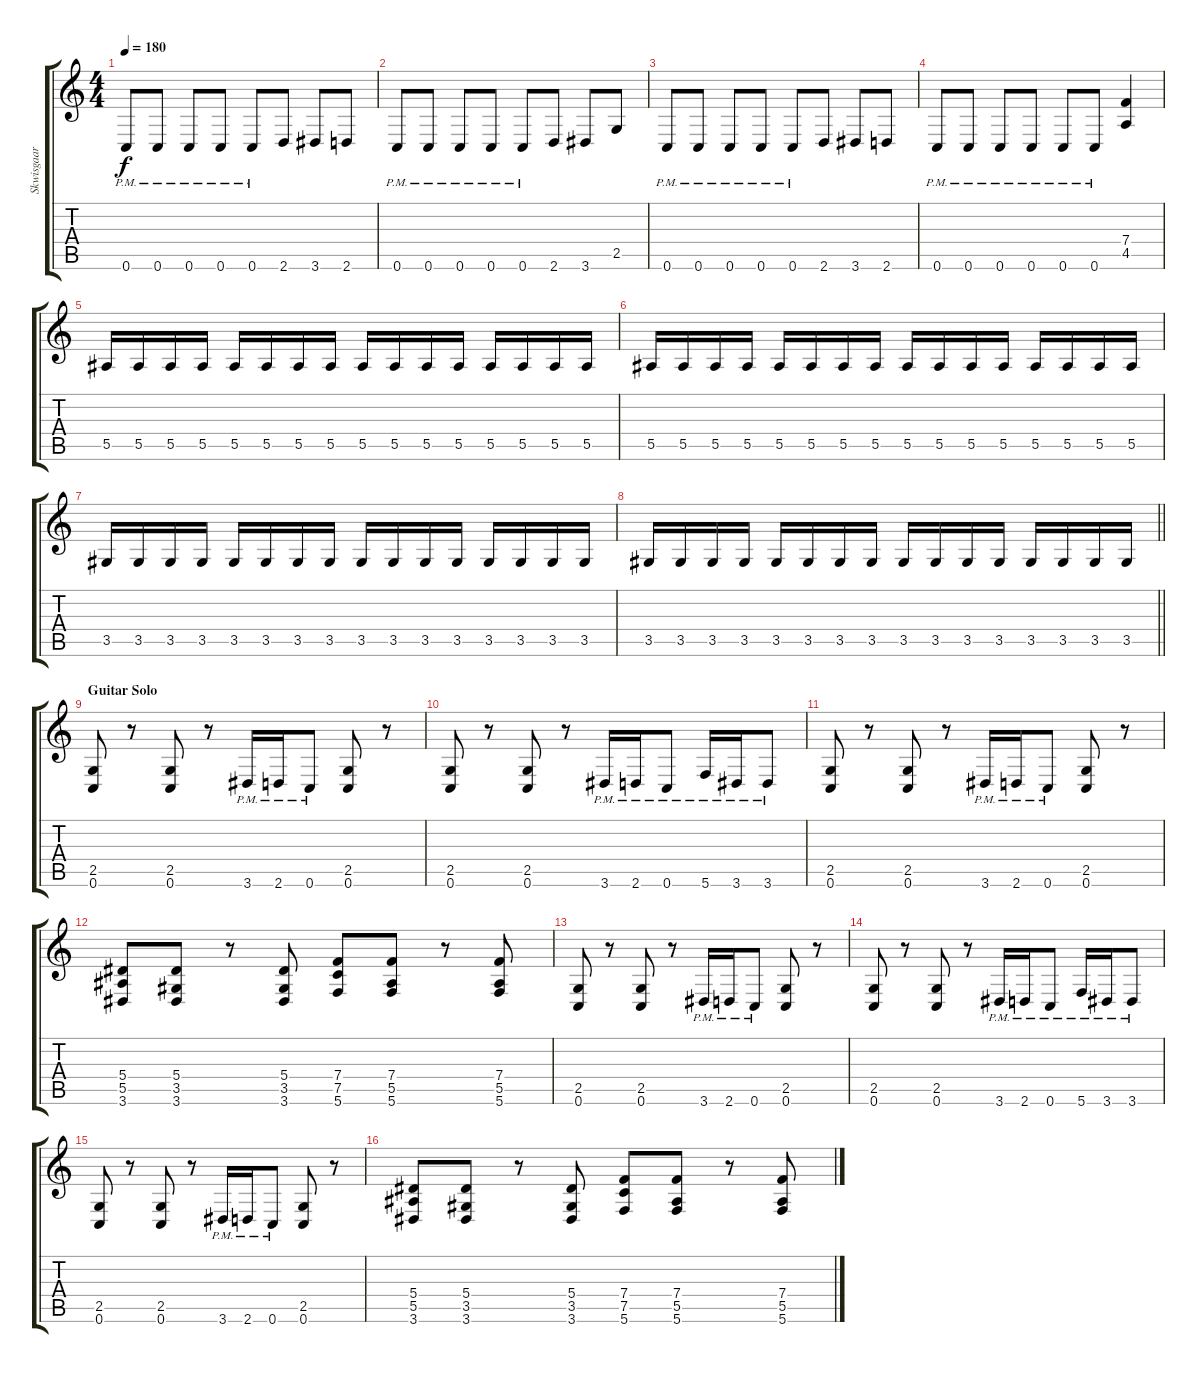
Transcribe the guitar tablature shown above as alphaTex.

\track ("Skwisgaar Skwigelf (Lead Guitar 1)" "Skwisgaar ") {instrument distortionguitar}
\staff {score tabs}
\tuning (C4 G3 Eb3 Bb2 F2 C2) {hide}
\ts (4 4)
\tempo 180
\clef g2
\ks c
0.6{pm}.8{dy f} 0.6{pm}.8 0.6{pm}.8 0.6{pm}.8 0.6{pm}.8 2.6.8 3.6.8 2.6.8 |
0.6{pm}.8 0.6{pm}.8 0.6{pm}.8 0.6{pm}.8 0.6{pm}.8 2.6.8 3.6.8 2.5.8 |
0.6{pm}.8 0.6{pm}.8 0.6{pm}.8 0.6{pm}.8 0.6{pm}.8 2.6.8 3.6.8 2.6.8 |
0.6{pm}.8 0.6{pm}.8 0.6{pm}.8 0.6{pm}.8 0.6{pm}.8 0.6{pm}.8 (7.4 4.5).4 |
5.5.16 5.5.16 5.5.16 5.5.16 5.5.16 5.5.16 5.5.16 5.5.16 5.5.16 5.5.16 5.5.16 5.5.16 5.5.16 5.5.16 5.5.16 5.5.16 |
5.5.16 5.5.16 5.5.16 5.5.16 5.5.16 5.5.16 5.5.16 5.5.16 5.5.16 5.5.16 5.5.16 5.5.16 5.5.16 5.5.16 5.5.16 5.5.16 |
3.5.16 3.5.16 3.5.16 3.5.16 3.5.16 3.5.16 3.5.16 3.5.16 3.5.16 3.5.16 3.5.16 3.5.16 3.5.16 3.5.16 3.5.16 3.5.16 |
\barLineRight lightlight
3.5.16 3.5.16 3.5.16 3.5.16 3.5.16 3.5.16 3.5.16 3.5.16 3.5.16 3.5.16 3.5.16 3.5.16 3.5.16 3.5.16 3.5.16 3.5.16 |
\section ("" "Guitar Solo")
(2.5 0.6).8 r.8 (2.5 0.6).8 r.8 3.6{pm}.16 2.6{pm}.16 0.6{pm}.8 (2.5 0.6).8 r.8 |
(2.5 0.6).8 r.8 (2.5 0.6).8 r.8 3.6{pm}.16 2.6{pm}.16 0.6{pm}.8 5.6{pm}.16 3.6{pm}.16 3.6{pm}.8 |
(2.5 0.6).8 r.8 (2.5 0.6).8 r.8 3.6{pm}.16 2.6{pm}.16 0.6{pm}.8 (2.5 0.6).8 r.8 |
(5.4 5.5 3.6).8 (5.4 3.5 3.6).8 r.8 (5.4 3.5 3.6).8 (7.4 7.5 5.6).8 (7.4 5.5 5.6).8 r.8 (7.4 5.5 5.6).8 |
(2.5 0.6).8 r.8 (2.5 0.6).8 r.8 3.6{pm}.16 2.6{pm}.16 0.6{pm}.8 (2.5 0.6).8 r.8 |
(2.5 0.6).8 r.8 (2.5 0.6).8 r.8 3.6{pm}.16 2.6{pm}.16 0.6{pm}.8 5.6{pm}.16 3.6{pm}.16 3.6{pm}.8 |
(2.5 0.6).8 r.8 (2.5 0.6).8 r.8 3.6{pm}.16 2.6{pm}.16 0.6{pm}.8 (2.5 0.6).8 r.8 |
(5.4 5.5 3.6).8 (5.4 3.5 3.6).8 r.8 (5.4 3.5 3.6).8 (7.4 7.5 5.6).8 (7.4 5.5 5.6).8 r.8 (7.4 5.5 5.6).8
